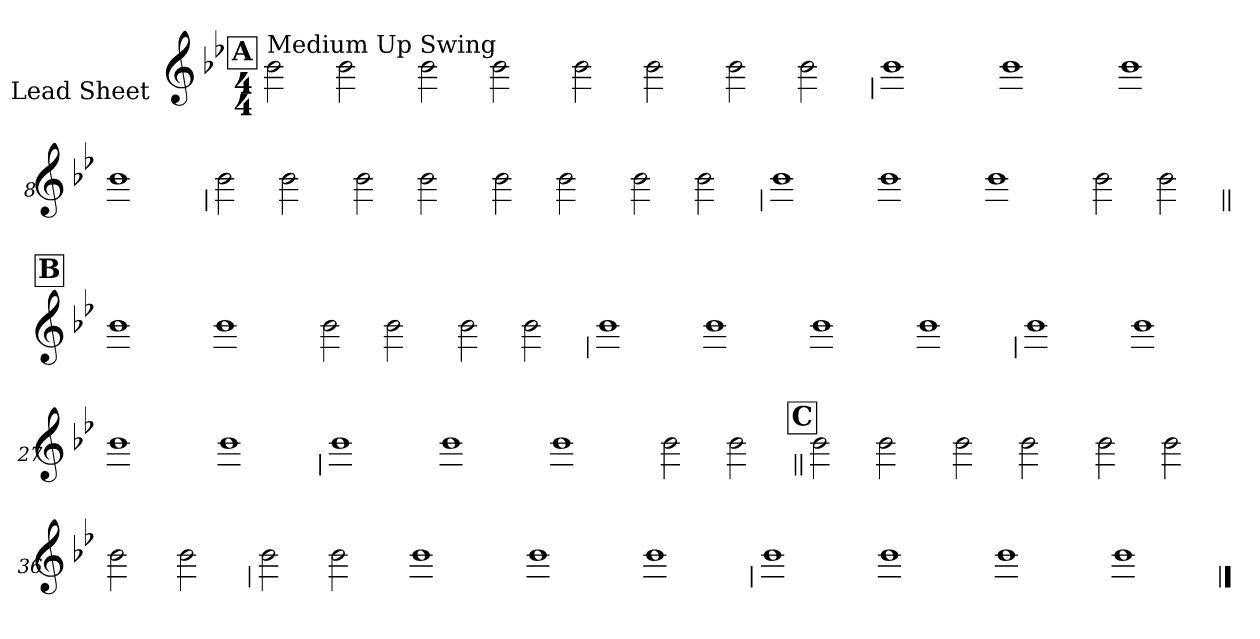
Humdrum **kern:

**kern
*part1
*staff1
*I"Lead Sheet
*stria0
*clefG2
*k[b-e-]
*g:
*M4/4
!!LO:REH:place=s1:a:t=A
=1||
!LO:TX:a:t=Medium Up Swing
2b-
2b-
=2-
2b-
2b-
=3-
2b-
2b-
=4-
2b-
2b-
!!LO:LB:g=z
=5
1b-
=6-
1b-
=7-
1b-
=8-
1b-
!!LO:LB:g=z
=9
2b-
2b-
=10-
2b-
2b-
=11-
2b-
2b-
=12-
2b-
2b-
!!LO:LB:g=z
=13
1b-
=14-
1b-
=15-
1b-
=16-
2b-
2b-
!!LO:LB:g=z
!!LO:REH:place=s1:a:t=B
=17||
1b-
=18-
1b-
=19-
2b-
2b-
=20-
2b-
2b-
!!LO:LB:g=z
=21
1b-
=22-
1b-
=23-
1b-
=24-
1b-
!!LO:LB:g=z
=25
1b-
=26-
1b-
=27-
1b-
=28-
1b-
!!LO:LB:g=z
=29
1b-
=30-
1b-
=31-
1b-
=32-
2b-
2b-
!!LO:LB:g=z
!!LO:REH:place=s1:a:t=C
=33||
2b-
2b-
=34-
2b-
2b-
=35-
2b-
2b-
=36-
2b-
2b-
!!LO:LB:g=z
=37
2b-
2b-
=38-
1b-
=39-
1b-
=40-
1b-
!!LO:LB:g=z
=41
1b-
=42-
1b-
=43-
1b-
=44-
1b-
==
*-
